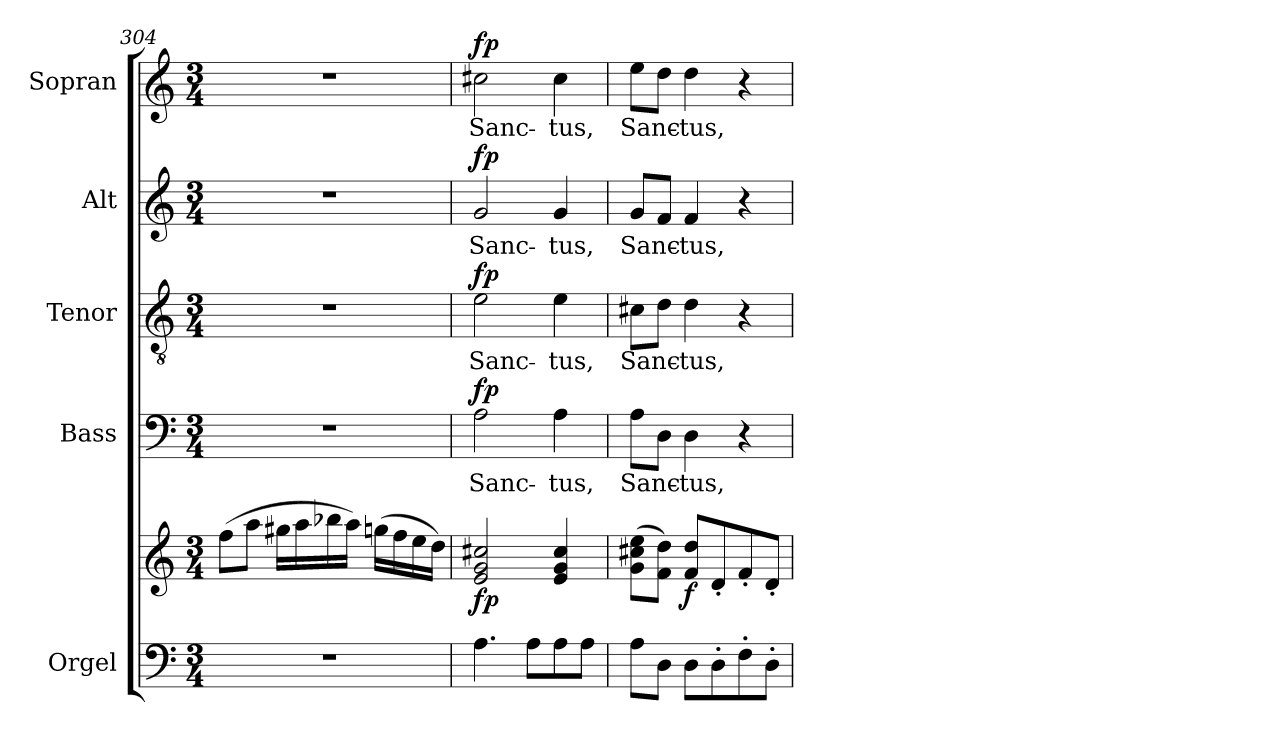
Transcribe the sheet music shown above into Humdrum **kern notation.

**kern	**kern	**dynam	**kern	**text	**dynam	**kern	**text	**dynam	**kern	**text	**dynam	**kern	**text	**dynam
*part5	*part5	*part5	*part4	*part4	*part4	*part3	*part3	*part3	*part2	*part2	*part2	*part1	*part1	*part1
*staff6	*staff5	*staff5/6	*staff4	*staff4	*staff4	*staff3	*staff3	*staff3	*staff2	*staff2	*staff2	*staff1	*staff1	*staff1
*I"Orgel	*	*	*I"Bass	*	*	*I"Tenor	*	*	*I"Alt	*	*	*I"Sopran	*	*
*I'Org.	*	*	*I'B.	*	*	*I'T.	*	*	*I'A.	*	*	*I'S.	*	*
*clefF4	*clefG2	*	*clefF4	*	*	*clefGv2	*	*	*clefG2	*	*	*clefG2	*	*
*k[]	*k[]	*	*k[]	*	*	*k[]	*	*	*k[]	*	*	*k[]	*	*
*C:	*C:	*	*C:	*	*	*C:	*	*	*C:	*	*	*C:	*	*
*M3/4	*M3/4	*	*M3/4	*	*	*M3/4	*	*	*M3/4	*	*	*M3/4	*	*
=304	=304	=304	=304	=304	=304	=304	=304	=304	=304	=304	=304	=304	=304	=304
2.r	(>8ff\L	.	2.r	.	.	2.r	.	.	2.r	.	.	2.r	.	.
.	8aa\J	.	.	.	.	.	.	.	.	.	.	.	.	.
.	16gg#X\LL	.	.	.	.	.	.	.	.	.	.	.	.	.
.	16aa\	.	.	.	.	.	.	.	.	.	.	.	.	.
.	16bb-X\	.	.	.	.	.	.	.	.	.	.	.	.	.
.	16aa\JJ)	.	.	.	.	.	.	.	.	.	.	.	.	.
.	(>16ggn\LL	.	.	.	.	.	.	.	.	.	.	.	.	.
.	16ff\	.	.	.	.	.	.	.	.	.	.	.	.	.
.	16ee\	.	.	.	.	.	.	.	.	.	.	.	.	.
.	16dd\JJ)	.	.	.	.	.	.	.	.	.	.	.	.	.
!!LO:LB:g=z
=305	=305	=305	=305	=305	=305	=305	=305	=305	=305	=305	=305	=305	=305	=305
!	!	!LO:DY:b	!	!LO:LY:b	!LO:DY:a	!	!LO:LY:b	!LO:DY:a	!	!LO:LY:b	!LO:DY:a	!	!LO:LY:b	!LO:DY:a
4.A\	2e/ 2g/ 2cc#X/	fp	2A\	Sanc-	fp	2e\	Sanc-	fp	2g/	Sanc-	fp	2cc#X\	Sanc-	fp
8A\L	.	.	.	.	.	.	.	.	.	.	.	.	.	.
!	!	!	!	!LO:LY:b	!	!	!LO:LY:b	!	!	!LO:LY:b	!	!	!LO:LY:b	!
8A\	4e/ 4g/ 4cc#/	.	4A\	-tus,	.	4e\	-tus,	.	4g/	-tus,	.	4cc#\	-tus,	.
8A\J	.	.	.	.	.	.	.	.	.	.	.	.	.	.
=306	=306	=306	=306	=306	=306	=306	=306	=306	=306	=306	=306	=306	=306	=306
!	!	!	!	!LO:LY:b	!	!	!LO:LY:b	!	!	!LO:LY:b	!	!	!LO:LY:b	!
8A\L	(>8g\ 8cc#X\ 8ee\L	.	8A\L	Sanc-	.	8c#X\L	Sanc-	.	8g/L	Sanc-	.	8ee\L	Sanc-	.
8D\J	8f\ 8dd\J)	.	8D\J	.	.	8d\J	.	.	8f/J	.	.	8dd\J	.	.
!	!	!LO:DY:b	!	!LO:LY:b	!	!	!LO:LY:b	!	!	!LO:LY:b	!	!	!LO:LY:b	!
8D\L	8f/ 8dd/L	f	4D\	-tus,	.	4d\	-tus,	.	4f/	-tus,	.	4dd\	-tus,	.
8D'>\	8d'</	.	.	.	.	.	.	.	.	.	.	.	.	.
8F'>\	8f'</	.	4r	.	.	4r	.	.	4r	.	.	4r	.	.
8D'>\J	8d'</J	.	.	.	.	.	.	.	.	.	.	.	.	.
=	=	=	=	=	=	=	=	=	=	=	=	=	=	=
*-	*-	*-	*-	*-	*-	*-	*-	*-	*-	*-	*-	*-	*-	*-
